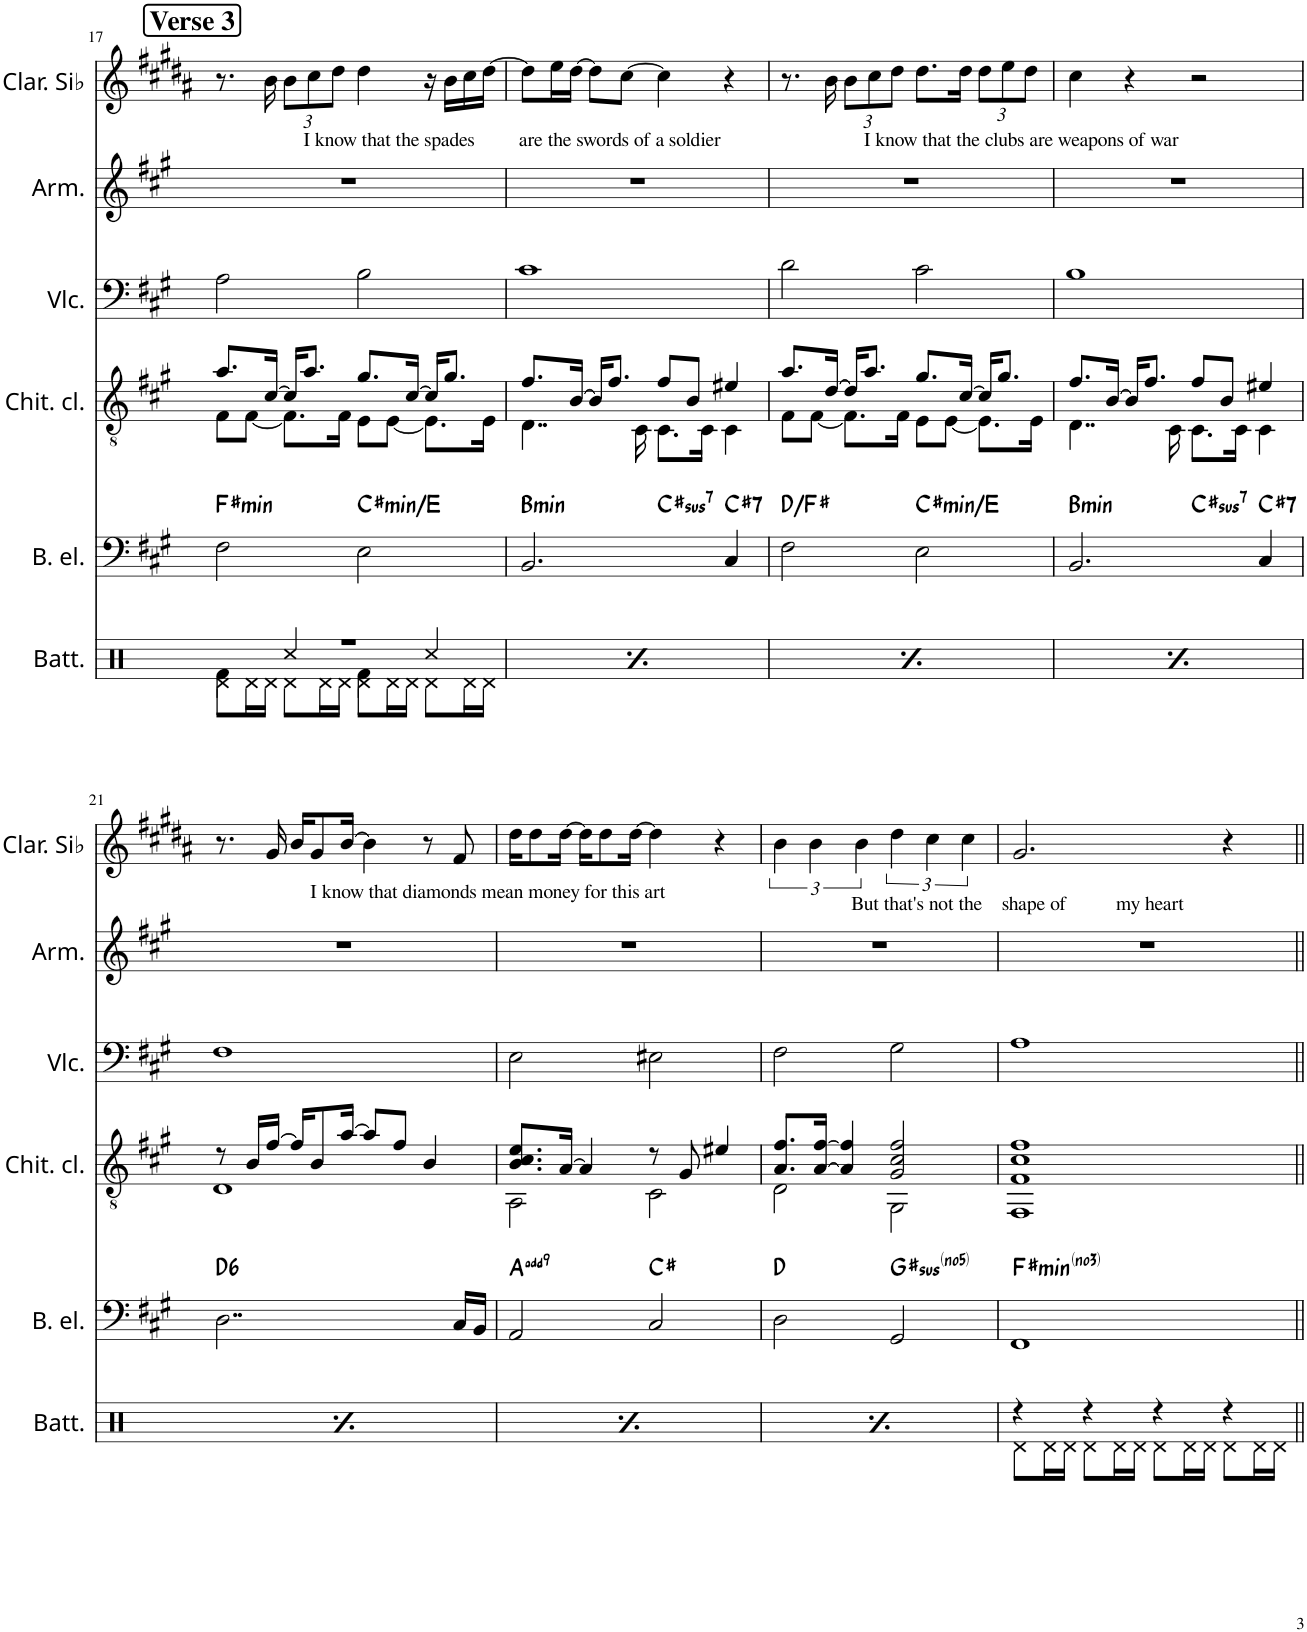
**kern	**kern	**harte	**kern	**kern	**kern	**kern
*part6	*part5	*part5	*part4	*part3	*part2	*part1
*staff6	*staff5	*	*staff4	*staff3	*staff2	*staff1
*I"Batteria	*I"Basso elettrico	*	*I"Chitarra classica	*I"Violoncello	*I"Armonica	*I"Clarinette en Sib
*I'Batt.	*I'B. el.	*	*I'Chit. cl.	*I'Vlc.	*I'Arm.	*I'Clar. Sib
!!LO:PB:g=z
*clefX	*clefF4	*	*clefGv2	*clefF4	*clefG2	*clefG2
*	*Trd7c12	*	*	*	*	*Trd1c2
*k[]	*k[f#c#g#]	*	*k[f#c#g#]	*k[f#c#g#]	*k[f#c#g#]	*k[f#c#g#d#a#]
*M4/4	*M4/4	*	*M4/4	*M4/4	*M4/4	*M4/4
!!LO:REH:place=s1:a:B:cj:fs=14:t=Verse 3
=17	=17	=17	=17	=17	=17	=17
*^	*	*	*^	*	*	*^
*	*^	*	*	*	*	*	*	*	*
!	!	!	!	!LO:H:kt=min	!	!	!	!	!	!
1r	4Rf\	8Rd\L	2F#\	F#:min	8.a/L	8F#\L	2A\	1r	8.r	4ryy
.	.	16Rd\L	.	.	.	[8F#\J	.	.	.	.
.	.	16Rd\JJ	.	.	[16c#/Jk	.	.	.	16b\	.
*	*	*	*	*	*	*	*	*	*Xbrackettup	*
.	4Rcc/	8Rd\L	.	.	16c#/KL]	8.F#\L]	.	.	12b\L	16ryy
!	!	!	!	!	!	!	!	!	!	!LO:TX:b:t=I know that the spades         are the swords of a soldier
.	.	.	.	.	8.a/J	.	.	.	.	2ryy
.	.	.	.	.	.	.	.	.	12cc#\	.
.	.	16Rd\L	.	.	.	.	.	.	.	.
.	.	.	.	.	.	.	.	.	12dd#\J	.
.	.	16Rd\JJ	.	.	.	16F#\Jk	.	.	.	.
!	!	!	!	!LO:H:kt=min	!	!	!	!	!	!
.	4Rf\	8Rd\L	2E\	C#:min/b3	8.g#/L	8E\L	2B\	.	4dd#\	.
.	.	16Rd\L	.	.	.	[8E\J	.	.	.	.
.	.	16Rd\JJ	.	.	[16c#/Jk	.	.	.	.	.
.	4Rcc/	8Rd\L	.	.	16c#/KL]	8.E\L]	.	.	16r	.
.	.	.	.	.	8.g#/J	.	.	.	16b\LL	8.ryy
.	.	16Rd\L	.	.	.	.	.	.	16cc#\	.
.	.	16Rd\JJ	.	.	.	16E\Jk	.	.	[16dd#\JJ	.
=18	=18	=18	=18	=18	=18	=18	=18	=18	=18	=18
!	!	!	!	!LO:H:kt=min	!	!	!	!	!	!
*	*	*	*^	*	*	*	*	*	*v	*v
1r	4Rf\	8Rd\L	2.BB/	2ryy	B:min	8.f#/L	4..D\	1c#	1r	8dd#\L]
.	.	16Rd\L	.	.	.	.	.	.	.	16ee\L
.	.	16Rd\JJ	.	.	.	[16B/Jk	.	.	.	[16dd#\JJ
.	4Rcc/	8Rd\L	.	.	.	16B/KL]	.	.	.	8dd#\L]
.	.	.	.	.	.	8.f#/J	.	.	.	.
.	.	16Rd\L	.	.	.	.	.	.	.	[8cc#\J
.	.	16Rd\JJ	.	.	.	.	16C#\	.	.	.
!	!	!	!	!	!LO:H:kt=7	!	!	!	!	!
.	4Rf\	8Rd\L	.	2ryy	C#:maj	8f#/L	8.C#\L	.	.	4cc#\]
.	.	16Rd\L	.	.	.	8B/J	.	.	.	.
.	.	16Rd\JJ	.	.	.	.	16C#\Jk	.	.	.
!	!	!	!	!	!LO:H:kt=7	!	!	!	!	!
.	4Rcc/	8Rd\L	4C#/	.	C#:7	4e#X/	4C#\	.	.	4r
.	.	16Rd\L	.	.	.	.	.	.	.	.
.	.	16Rd\JJ	.	.	.	.	.	.	.	.
*	*	*	*v	*v	*	*	*	*	*	*
=19	=19	=19	=19	=19	=19	=19	=19	=19	=19
*	*	*	*	*	*	*	*	*	*^
1r	4Rf\	8Rd\L	2F#\	D:maj/3	8.a/L	8F#\L	2d\	1r	8.r	4ryy
.	.	16Rd\L	.	.	.	[8F#\J	.	.	.	.
.	.	16Rd\JJ	.	.	[16d/Jk	.	.	.	16b\	.
.	4Rcc/	8Rd\L	.	.	16d/KL]	8.F#\L]	.	.	12b\L	16ryy
!	!	!	!	!	!	!	!	!	!	!LO:TX:b:t=I know that the clubs are weapons of war
.	.	.	.	.	8.a/J	.	.	.	.	2ryy
.	.	.	.	.	.	.	.	.	12cc#\	.
.	.	16Rd\L	.	.	.	.	.	.	.	.
.	.	.	.	.	.	.	.	.	12dd#\J	.
.	.	16Rd\JJ	.	.	.	16F#\Jk	.	.	.	.
!	!	!	!	!LO:H:kt=min	!	!	!	!	!	!
.	4Rf\	8Rd\L	2E\	C#:min/b3	8.g#/L	8E\L	2c#\	.	8.dd#\L	.
.	.	16Rd\L	.	.	.	[8E\J	.	.	.	.
.	.	16Rd\JJ	.	.	[16c#/Jk	.	.	.	16dd#\Jk	.
.	4Rcc/	8Rd\L	.	.	16c#/KL]	8.E\L]	.	.	12dd#\L	.
.	.	.	.	.	8.g#/J	.	.	.	.	8.ryy
.	.	.	.	.	.	.	.	.	12ee\	.
.	.	16Rd\L	.	.	.	.	.	.	.	.
.	.	.	.	.	.	.	.	.	12dd#\J	.
.	.	16Rd\JJ	.	.	.	16E\Jk	.	.	.	.
=20	=20	=20	=20	=20	=20	=20	=20	=20	=20	=20
!	!	!	!	!LO:H:kt=min	!	!	!	!	!	!
*	*	*	*^	*	*	*	*	*	*v	*v
1r	4Rf\	8Rd\L	2.BB/	2ryy	B:min	8.f#/L	4..D\	1B	1r	4cc#\
.	.	16Rd\L	.	.	.	.	.	.	.	.
.	.	16Rd\JJ	.	.	.	[16B/Jk	.	.	.	.
.	4Rcc/	8Rd\L	.	.	.	16B/KL]	.	.	.	4r
.	.	.	.	.	.	8.f#/J	.	.	.	.
.	.	16Rd\L	.	.	.	.	.	.	.	.
.	.	16Rd\JJ	.	.	.	.	16C#\	.	.	.
!	!	!	!	!	!LO:H:kt=7	!	!	!	!	!
.	4Rf\	8Rd\L	.	2ryy	C#:maj	8f#/L	8.C#\L	.	.	2r
.	.	16Rd\L	.	.	.	8B/J	.	.	.	.
.	.	16Rd\JJ	.	.	.	.	16C#\Jk	.	.	.
!	!	!	!	!	!LO:H:kt=7	!	!	!	!	!
.	4Rcc/	8Rd\L	4C#/	.	C#:7	4e#X/	4C#\	.	.	.
.	.	16Rd\L	.	.	.	.	.	.	.	.
.	.	16Rd\JJ	.	.	.	.	.	.	.	.
!!LO:LB:g=z
=21	=21	=21	=21	=21	=21	=21	=21	=21	=21	=21
!	!	!	!	!	!LO:H:kt=6	!	!	!	!	!
*	*	*	*v	*v	*	*	*	*	*	*
1r	4Rf\	8Rd\L	2..D\	D:maj6	8r	1D	1F#	1r	8.r
.	.	16Rd\L	.	.	16B/LL	.	.	.	.
.	.	16Rd\JJ	.	.	[16f#/JJ	.	.	.	16g#/
.	4Rcc/	8Rd\L	.	.	16f#/KL]	.	.	.	16b/KL
!	!	!	!	!	!	!	!	!	!LO:TX:b:t=I know that diamonds mean money for this art
.	.	.	.	.	8B/	.	.	.	8g#/
.	.	16Rd\L	.	.	.	.	.	.	.
.	.	16Rd\JJ	.	.	[16a/Jk	.	.	.	[16b/Jk
.	4Rf\	8Rd\L	.	.	8a/L]	.	.	.	4b\]
.	.	16Rd\L	.	.	8f#/J	.	.	.	.
.	.	16Rd\JJ	.	.	.	.	.	.	.
.	4Rcc/	8Rd\L	.	.	4B/	.	.	.	8r
.	.	16Rd\L	16C#/LL	.	.	.	.	.	8f#/
.	.	16Rd\JJ	16BB/JJ	.	.	.	.	.	.
=22	=22	=22	=22	=22	=22	=22	=22	=22	=22
1r	4Rf\	8Rd\L	2AA/	A:maj(9)	8.B/ 8.c#/ 8.e/L	2AA\	2E\	1r	16dd#\KL
.	.	.	.	.	.	.	.	.	8dd#\
.	.	16Rd\L	.	.	.	.	.	.	.
.	.	16Rd\JJ	.	.	[16A/Jk	.	.	.	[16dd#\Jk
.	4Rcc/	8Rd\L	.	.	4A/]	.	.	.	16dd#\KL]
.	.	.	.	.	.	.	.	.	8dd#\
.	.	16Rd\L	.	.	.	.	.	.	.
.	.	16Rd\JJ	.	.	.	.	.	.	[16dd#\Jk
.	4Rf\	8Rd\L	2C#/	C#:maj	8r	2C#\	2E#X\	.	4dd#\]
.	.	16Rd\L	.	.	8G#/	.	.	.	.
.	.	16Rd\JJ	.	.	.	.	.	.	.
.	4Rcc/	8Rd\L	.	.	4e#X/	.	.	.	4r
.	.	16Rd\L	.	.	.	.	.	.	.
.	.	16Rd\JJ	.	.	.	.	.	.	.
=23	=23	=23	=23	=23	=23	=23	=23	=23	=23
*	*	*	*	*	*	*	*	*	*brackettup
*	*	*	*	*	*	*	*	*	*^
1r	4Rf\	8Rd\L	2D\	D:maj	8.A/ 8.f#/L	2D\	2F#\	1r	6b\	4ryy
.	.	16Rd\L	.	.	.	.	.	.	.	.
.	.	.	.	.	.	.	.	.	6b\	.
.	.	16Rd\JJ	.	.	[16A/ [16f#/Jk	.	.	.	.	.
.	4Rcc/	8Rd\L	.	.	4A/] 4f#/]	.	.	.	.	16ryy
!	!	!	!	!	!	!	!	!	!	!LO:TX:b:t=But that's not the    shape of          my heart
.	.	.	.	.	.	.	.	.	.	2ryy
.	.	.	.	.	.	.	.	.	6b\	.
.	.	16Rd\L	.	.	.	.	.	.	.	.
.	.	16Rd\JJ	.	.	.	.	.	.	.	.
!	!	!	!	!LO:H:kt=no5	!	!	!	!	!	!
.	4Rf\	8Rd\L	2GG#/	G#:maj	2G#/ 2c#/ 2f#/	2GG#\	2G#\	.	6dd#\	.
.	.	16Rd\L	.	.	.	.	.	.	.	.
.	.	.	.	.	.	.	.	.	6cc#\	.
.	.	16Rd\JJ	.	.	.	.	.	.	.	.
.	4Rcc/	8Rd\L	.	.	.	.	.	.	.	.
.	.	.	.	.	.	.	.	.	.	8.ryy
.	.	.	.	.	.	.	.	.	6cc#\	.
.	.	16Rd\L	.	.	.	.	.	.	.	.
.	.	16Rd\JJ	.	.	.	.	.	.	.	.
=24	=24	=24	=24	=24	=24	=24	=24	=24	=24	=24
!	!	!	!	!LO:H:kt=min	!	!	!	!	!	!
*	*v	*v	*	*	*	*	*	*	*v	*v
4r	8Rd\L	1FF#	F#:min(*3)	1F# 1c# 1f#	1FF#	1A	1r	2.g#/
.	16Rd\L	.	.	.	.	.	.	.
.	16Rd\JJ	.	.	.	.	.	.	.
4r	8Rd\L	.	.	.	.	.	.	.
.	16Rd\L	.	.	.	.	.	.	.
.	16Rd\JJ	.	.	.	.	.	.	.
4r	8Rd\L	.	.	.	.	.	.	.
.	16Rd\L	.	.	.	.	.	.	.
.	16Rd\JJ	.	.	.	.	.	.	.
4r	8Rd\L	.	.	.	.	.	.	4r
.	16Rd\L	.	.	.	.	.	.	.
.	16Rd\JJ	.	.	.	.	.	.	.
*v	*v	*	*	*v	*v	*	*	*
=||	=||	=||	=||	=||	=||	=||
*-	*-	*-	*-	*-	*-	*-
